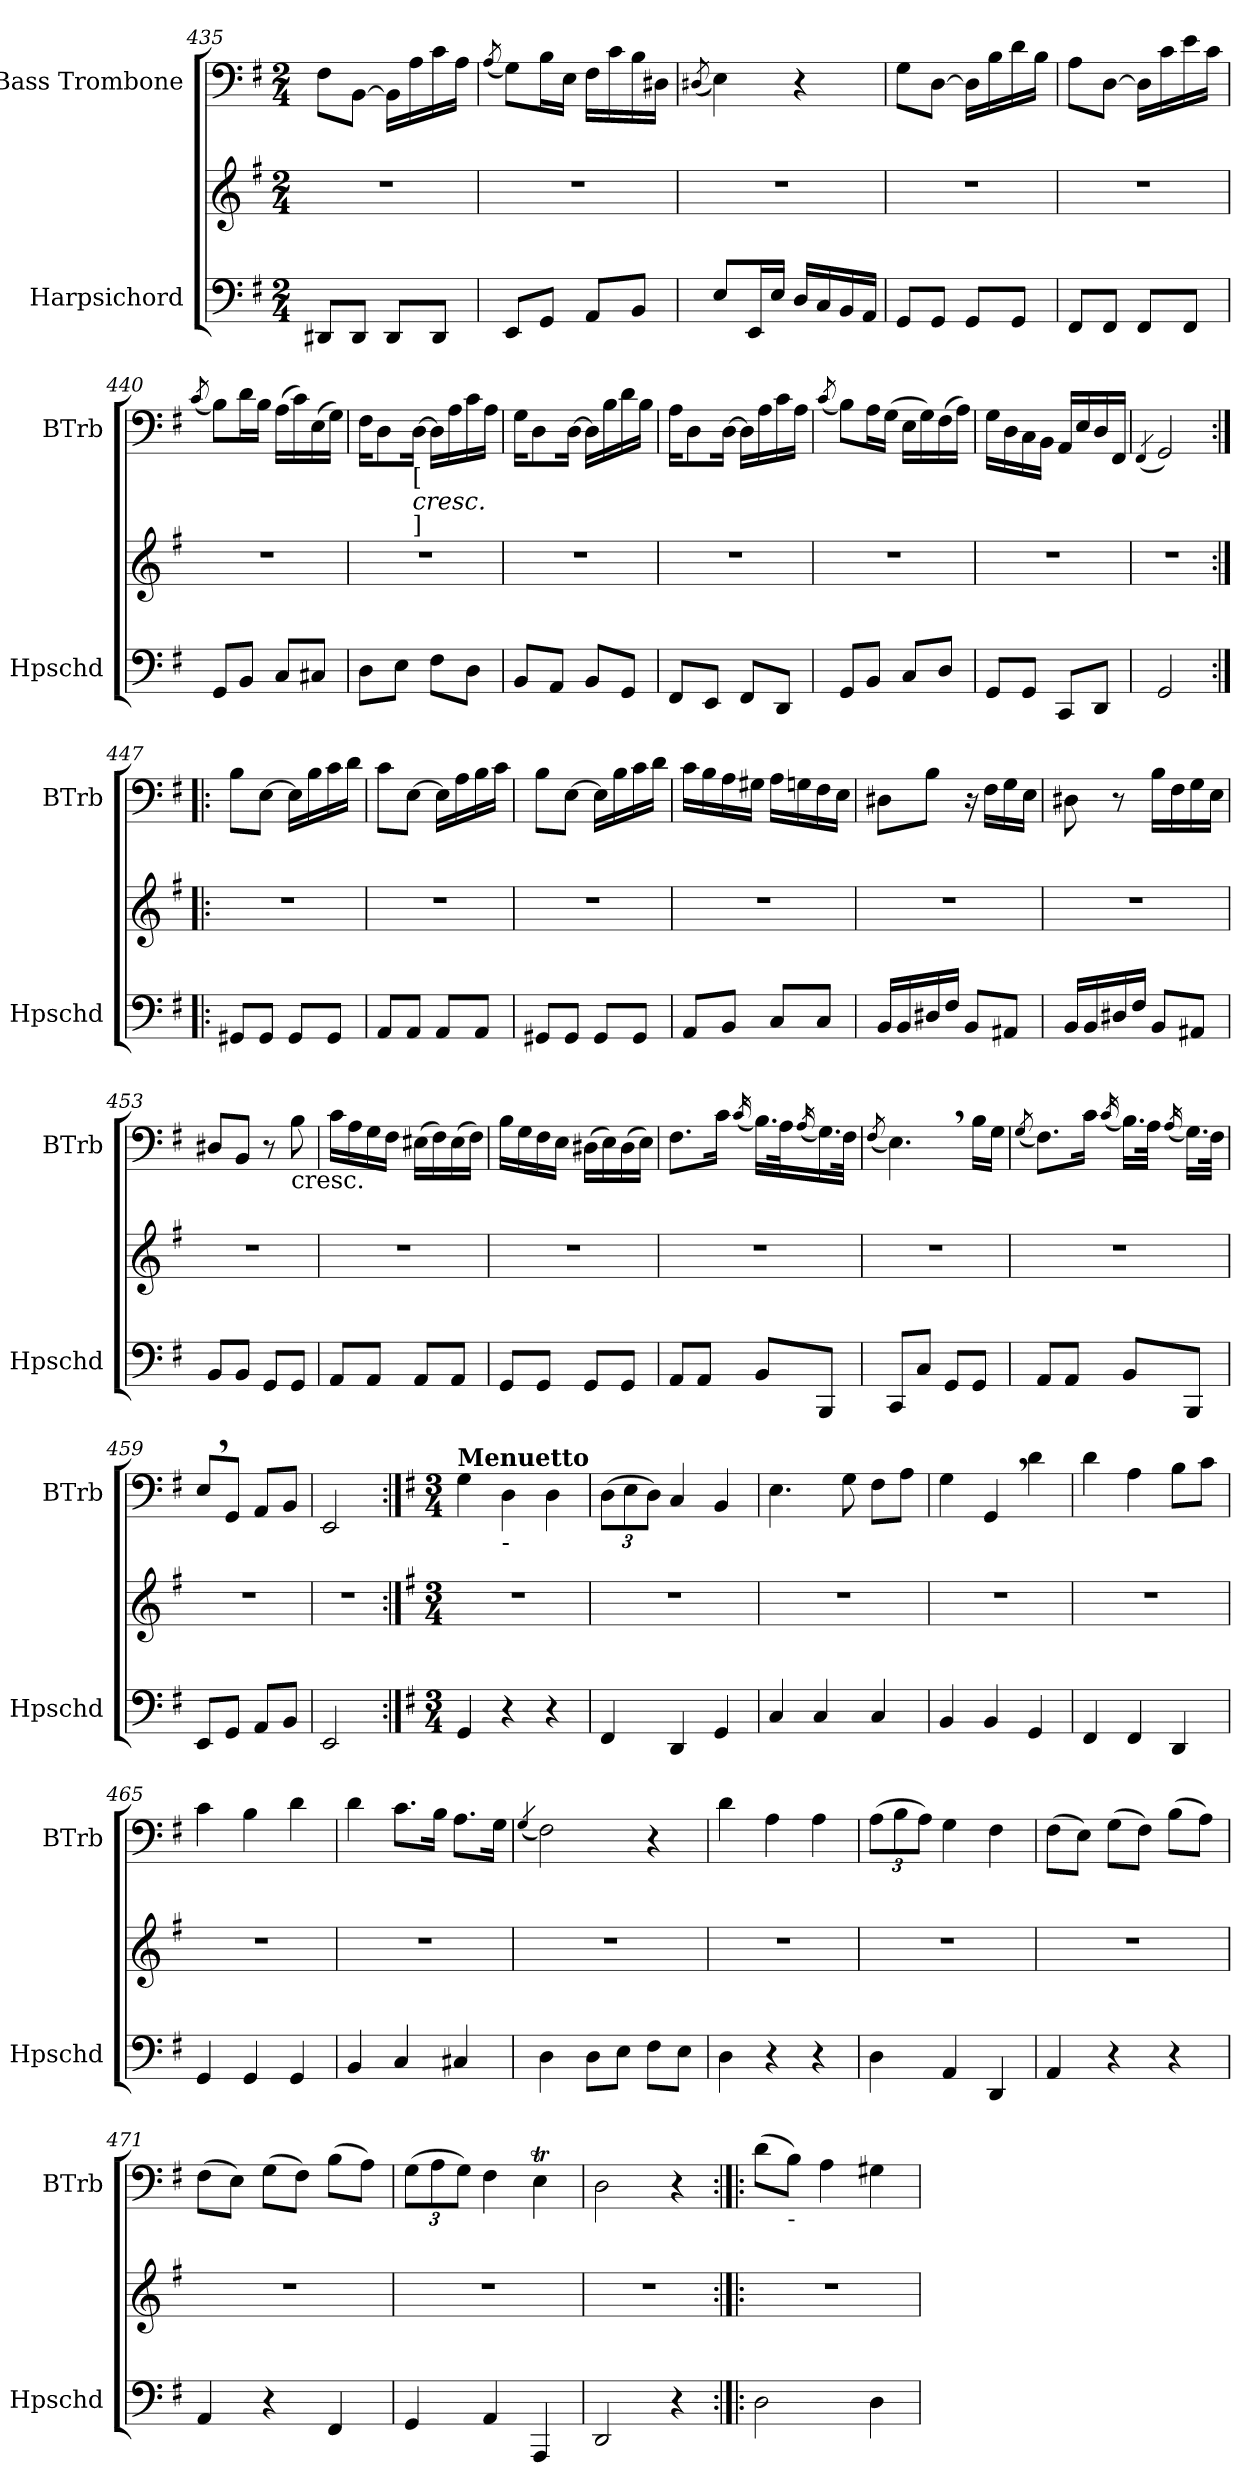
**kern	**kern	**kern
*part2	*part2	*part1
*staff3	*staff2	*staff1
*I"Harpsichord	*	*I"Bass Trombone
*I'Hpschd	*	*I'BTrb
*clefF4	*clefG2	*clefF4
*k[f#]	*k[f#]	*k[f#]
*G:	*G:	*G:
*M2/4	*M2/4	*M2/4
=435	=435	=435
8DD#X/L	2r	8F#\L
8DD#/J	.	[8BB\J
8DD#/L	.	16BB\LL]
.	.	16A\
8DD#/J	.	16c\
.	.	16A\JJ
=436	=436	=436
.	.	(<8qA/
8EE/L	2r	8G\L)
8GG/J	.	16B\L
.	.	16E\JJ
8AA/L	.	16F#\LL
.	.	16c\
8BB/J	.	16B\
.	.	16D#X\JJ
=437	=437	=437
.	.	(<8qD#X/
8E/L	2r	4E\)
16EE/L	.	.
16E/JJ	.	.
16D/LL	.	4r
16C/	.	.
16BB/	.	.
16AA/JJ	.	.
!!LO:LB:g=z
=438	=438	=438
8GG/L	2r	8G\L
8GG/J	.	[8D\J
8GG/L	.	16D\LL]
.	.	16B\
8GG/J	.	16d\
.	.	16B\JJ
=439	=439	=439
8FF#/L	2r	8A\L
8FF#/J	.	[8D\J
8FF#/L	.	16D\LL]
.	.	16c\
8FF#/J	.	16e\
.	.	16c\JJ
=440	=440	=440
.	.	(<8qc/
8GG/L	2r	8B\L)
8BB/J	.	16d\L
.	.	16B\JJ
8C/L	.	(>16A\LL
.	.	16c\)
8C#X/J	.	(>16E\
.	.	16G\JJ)
=441	=441	=441
8D\L	2r	16F#\KL
.	.	8D\
8E\J	.	.
!	!	!LO:TX:b:t=[
!	!	!LO:TX:b:i:t=cresc.
!	!	!LO:TX:b:t=]
.	.	[16D\Jk
8F#\L	.	16D\LL]
.	.	16A\
8D\J	.	16c\
.	.	16A\JJ
!!LO:PB:g=z
=442	=442	=442
8BB/L	2r	16G\KL
.	.	8D\
8AA/J	.	.
.	.	[16D\Jk
8BB/L	.	16D\LL]
.	.	16B\
8GG/J	.	16d\
.	.	16B\JJ
=443	=443	=443
8FF#/L	2r	16A\KL
.	.	8D\
8EE/J	.	.
.	.	[16D\Jk
8FF#/L	.	16D\LL]
.	.	16A\
8DD/J	.	16c\
.	.	16A\JJ
=444	=444	=444
.	.	(<8qc/
8GG/L	2r	8B\L)
8BB/J	.	16A\L
.	.	(>16G\JJ
8C/L	.	16E\LL
.	.	16G\)
8D/J	.	(>16F#\
.	.	16A\JJ)
=445	=445	=445
8GG/L	2r	16G\LL
.	.	16D\
8GG/J	.	16C\
.	.	16BB\JJ
8CC/L	.	16AA/LL
.	.	16E/
8DD/J	.	16D/
.	.	16FF#/JJ
=446	=446	=446
.	.	(<4qFF#/
2GG/	2r	2GG/)
!!LO:LB:g=z
=447:|!|:	=447:|!|:	=447:|!|:
8GG#X/L	2r	8B\L
8GG#/J	.	[8E\J
8GG#/L	.	16E\LL]
.	.	16B\
8GG#/J	.	16c\
.	.	16d\JJ
=448	=448	=448
8AA/L	2r	8c\L
8AA/J	.	[8E\J
8AA/L	.	16E\LL]
.	.	16A\
8AA/J	.	16B\
.	.	16c\JJ
=449	=449	=449
8GG#X/L	2r	8B\L
8GG#/J	.	[8E\J
8GG#/L	.	16E\LL]
.	.	16B\
8GG#/J	.	16c\
.	.	16d\JJ
=450	=450	=450
8AA/L	2r	16c\LL
.	.	16B\
8BB/J	.	16A\
.	.	16G#X\JJ
8C/L	.	16A\LL
.	.	16Gn\
8C/J	.	16F#\
.	.	16E\JJ
=451	=451	=451
16BB/LL	2r	8D#X\L
16BB/	.	.
16D#X/	.	8B\J
16F#/JJ	.	.
8BB/L	.	16r
.	.	16F#\LL
8AA#X/J	.	16G\
.	.	16E\JJ
!!LO:LB:g=z
=452	=452	=452
16BB/LL	2r	8D#X\
16BB/	.	.
16D#X/	.	8r
16F#/JJ	.	.
8BB/L	.	16B\LL
.	.	16F#\
8AA#X/J	.	16G\
.	.	16E\JJ
=453	=453	=453
8BB/L	2r	8D#X/L
8BB/J	.	8BB/J
8GG/L	.	8r
!	!	!LO:TX:b:t=cresc.
8GG/J	.	8B\
=454	=454	=454
8AA/L	2r	16c\LL
.	.	16A\
8AA/J	.	16G\
.	.	16F#\JJ
8AA/L	.	(>16E#X\LL
.	.	16F#\)
8AA/J	.	(>16E#\
.	.	16F#\JJ)
=455	=455	=455
8GG/L	2r	16B\LL
.	.	16G\
8GG/J	.	16F#\
.	.	16E\JJ
8GG/L	.	(>16D#X\LL
.	.	16E\)
8GG/J	.	(>16D#\
.	.	16E\JJ)
!!LO:LB:g=z
=456	=456	=456
8AA/L	2r	8.F#\L
8AA/J	.	.
.	.	16c\Jk
.	.	(<16qc/
8BB/L	.	16.B\LL)
.	.	32A\k
.	.	(<16qA/
8BBB/J	.	16.G\)
.	.	32F#\JJk
=457	=457	=457
.	.	(<8qF#/
8CC/L	2r	4.E,>\)
8C/J	.	.
8GG/L	.	.
8GG/J	.	16B\LL
.	.	16G\JJ
=458	=458	=458
.	.	(<8qG/
8AA/L	2r	8.F#\L)
8AA/J	.	.
.	.	16c\Jk
.	.	(<16qc/
8BB/L	.	16.B\LL)
.	.	32A\JJk
.	.	(<16qA/
8BBB/J	.	16.G\LL)
.	.	32F#\JJk
=459	=459	=459
8EE/L	2r	8E,>/L
8GG/J	.	8GG/J
8AA/L	.	8AA/L
8BB/J	.	8BB/J
=460	=460	=460
2EE/	2r	2EE/
!!LO:PB:g=z
=460X18:|!	=460X18:|!	=460X18:|!
*k[f#]	*k[f#]	*k[f#]
*G:	*G:	*G:
*M3/4	*M3/4	*M3/4
!	!	!LO:TX:a:B:t=Menuetto
4GG/	2.r	4G\
!	!	!LO:TX:b:t=-
4r	.	4D\
4r	.	4D\
=461	=461	=461
*	*	*Xbrackettup
4FF#/	2.r	(>12D\L
.	.	12E\
.	.	12D\J)
4DD/	.	4C/
4GG/	.	4BB/
=462	=462	=462
4C/	2.r	4.E\
4C/	.	.
.	.	8G\
4C/	.	8F#\L
.	.	8A\J
=463	=463	=463
4BB/	2.r	4G\
4BB/	.	4GG,>/
4GG/	.	4d\
=464	=464	=464
4FF#/	2.r	4d\
4FF#/	.	4A\
4DD/	.	8B\L
.	.	8c\J
=465	=465	=465
4GG/	2.r	4c\
4GG/	.	4B\
4GG/	.	4d\
!!LO:LB:g=z
=466	=466	=466
4BB/	2.r	4d\
4C/	.	8.c\L
.	.	16B\Jk
4C#X/	.	8.A\L
.	.	16G\Jk
=467	=467	=467
.	.	(<4qG/
4D\	2.r	2F#\)
8D\L	.	.
8E\J	.	.
8F#\L	.	4r
8E\J	.	.
=468	=468	=468
4D\	2.r	4d\
4r	.	4A\
4r	.	4A\
=469	=469	=469
4D\	2.r	(>12A\L
.	.	12B\
.	.	12A\J)
4AA/	.	4G\
4DD/	.	4F#\
=470	=470	=470
4AA/	2.r	(>8F#\L
.	.	8E\J)
4r	.	(>8G\L
.	.	8F#\J)
4r	.	(>8B\L
.	.	8A\J)
!!LO:LB:g=z
=471	=471	=471
4AA/	2.r	(>8F#\L
.	.	8E\J)
4r	.	(>8G\L
.	.	8F#\J)
4FF#/	.	(>8B\L
.	.	8A\J)
=472	=472	=472
4GG/	2.r	(>12G\L
.	.	12A\
.	.	12G\J)
4AA/	.	4F#\
4AAA/	.	4ET\
=473	=473	=473
2DD/	2.r	2D\
4r	.	4r
=474:|!|:	=474:|!|:	=474:|!|:
2D\	2.r	(>8d\L
!	!	!LO:TX:b:t=-
.	.	8B\J)
.	.	4A\
4D\	.	4G#X\
=	=	=
*-	*-	*-
